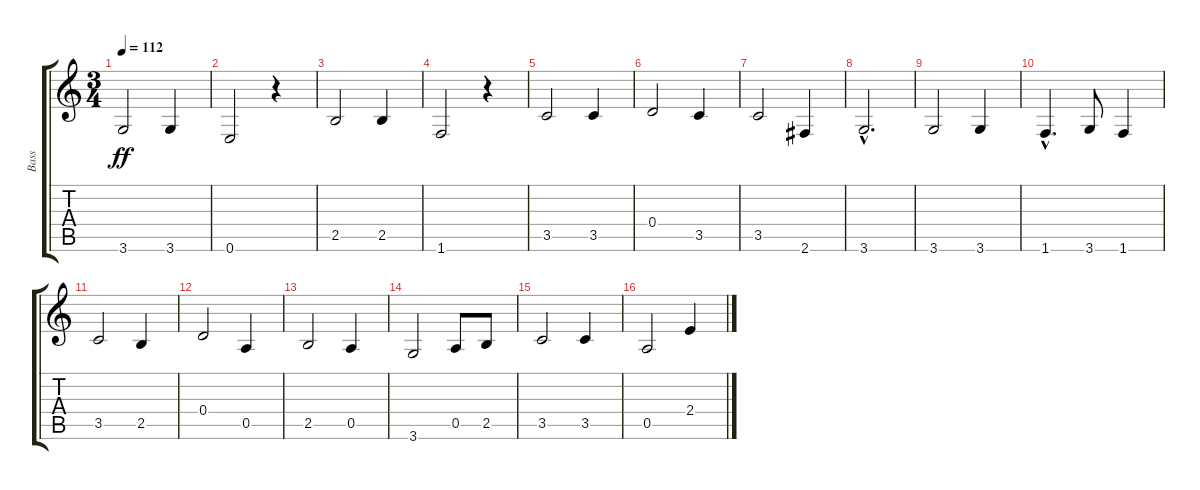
\track ("Bass" "Bass") {instrument acousticbass}
\staff {score tabs}
\tuning (E4 B3 G3 D3 A2 E2) {hide}
\ts (3 4)
\tempo 112
\clef g2
\ks c
3.6.2{dy ff} 3.6.4 |
0.6.2 r.4 |
2.5.2 2.5.4 |
1.6.2 r.4 |
3.5.2 3.5.4 |
0.4.2 3.5.4 |
3.5.2 2.6.4 |
3.6{hac}.2{d} |
3.6.2 3.6.4 |
1.6{hac}.4{d} 3.6.8 1.6.4 |
3.5.2 2.5.4 |
0.4.2 0.5.4 |
2.5.2 0.5.4 |
3.6.2 0.5.8 2.5.8 |
3.5.2 3.5.4 |
0.5.2 2.4.4
